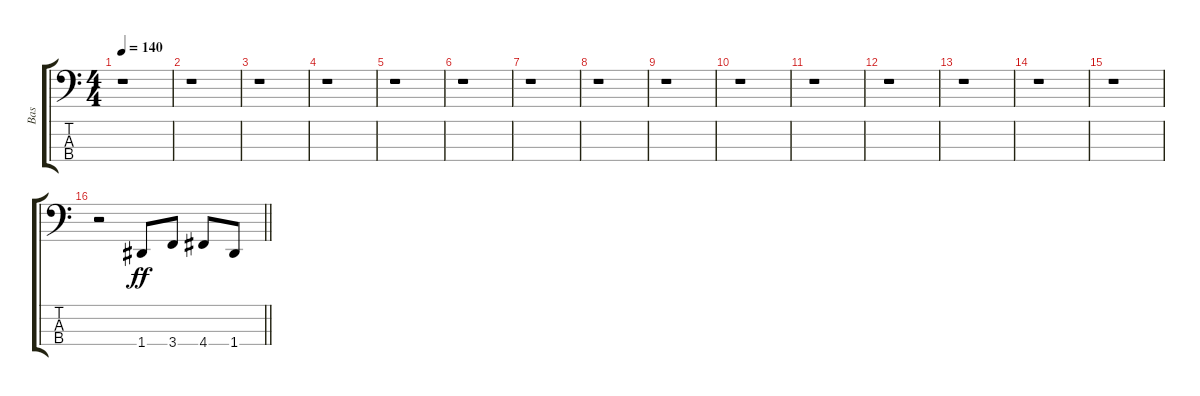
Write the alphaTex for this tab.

\track ("Bas" "Bas") {instrument electricbassfinger}
\staff {score tabs}
\tuning (G2 D2 A1 D1) {hide}
\ts (4 4)
\tempo 140
\clef f4
\ks c
r.1{dy ff} |
r.1 |
r.1 |
r.1 |
r.1 |
r.1 |
r.1 |
r.1 |
r.1 |
r.1 |
r.1 |
r.1 |
r.1 |
r.1 |
r.1 |
\barLineRight lightlight
r.2 1.4.8 3.4.8 4.4.8 1.4.8
